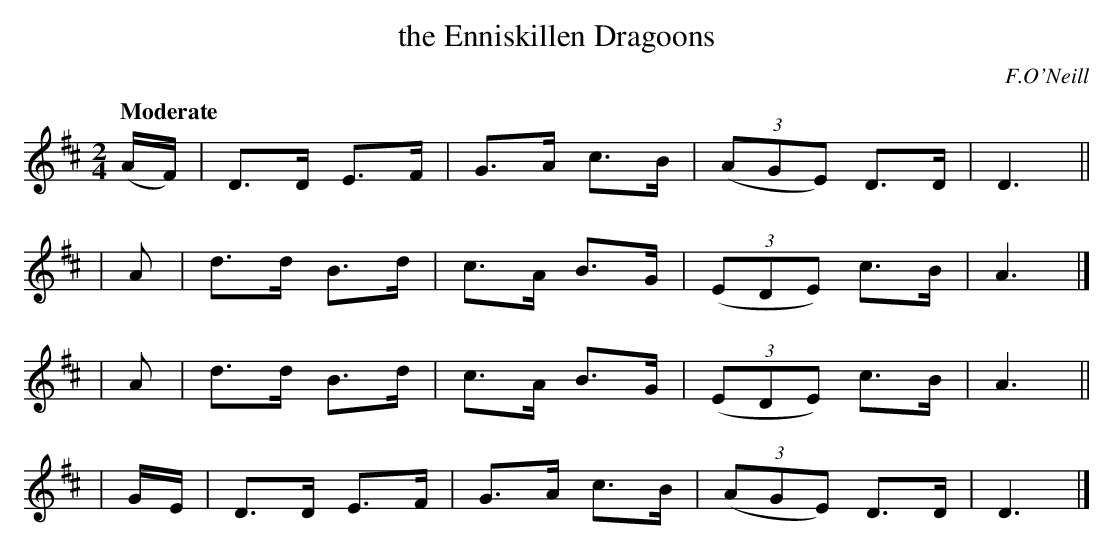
X:1
T: the Enniskillen Dragoons
O: F.O'Neill
Q: "Moderate"
M: 2/4
L: 1/8
K: D
(A/F/) | D>D E>F | G>A c>B | (3(AGE) D>D | D3 ||
|  A   | d>d B>d | c>A B>G | (3(EDE) c>B | A3 |]
|  A   | d>d B>d | c>A B>G | (3(EDE) c>B | A3 ||
| G/E/ | D>D E>F | G>A c>B | (3(AGE) D>D | D3 |]
